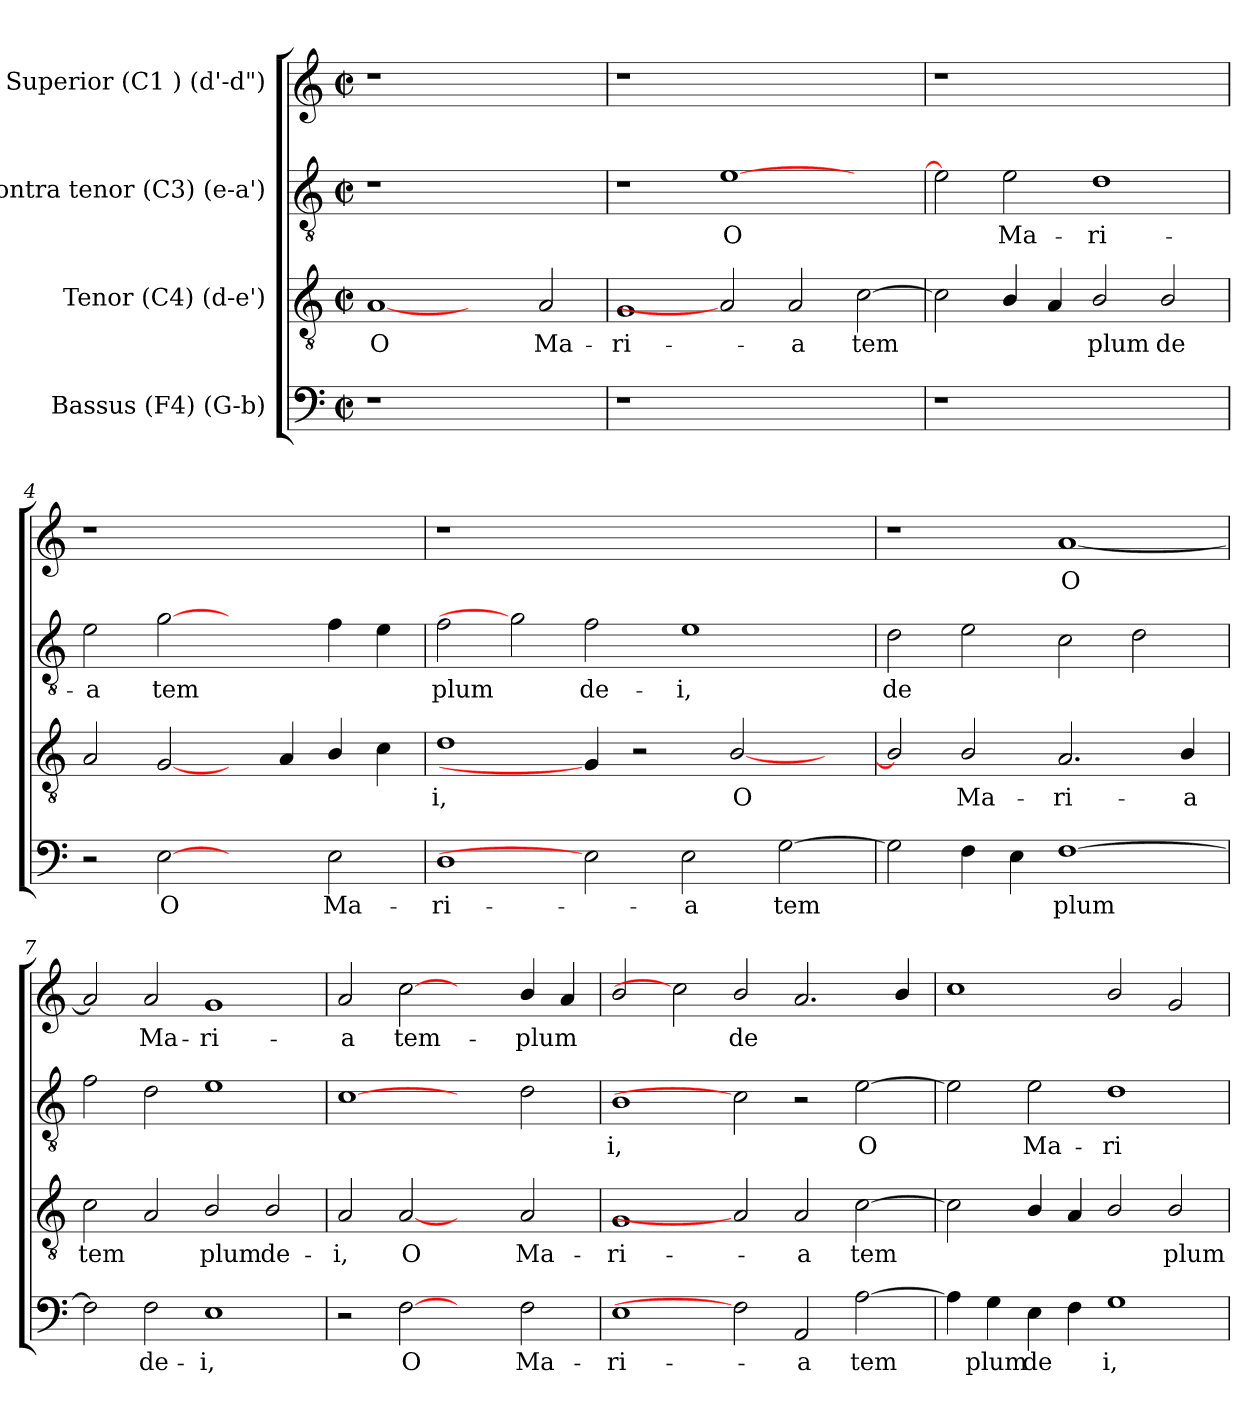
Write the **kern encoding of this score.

**kern	**text	**kern	**text	**kern	**text	**kern	**text
*part4	*part4	*part3	*part3	*part2	*part2	*part1	*part1
*staff4	*staff4	*staff3	*staff3	*staff2	*staff2	*staff1	*staff1
*I"Bassus (F4)  (G-b)	*	*I"Tenor (C4)  (d-e')	*	*I"Contra tenor (C3)  (e-a')	*	*I"Superior (C1 )  (d'-d")	*
!!LO:PB:g=z
*stria5	*	*stria5	*	*stria5	*	*stria5	*
*clefF4	*	*clefGv2	*	*clefGv2	*	*clefG2	*
*k[]	*	*k[]	*	*k[]	*	*k[]	*
*C:	*	*C:	*	*C:	*	*C:	*
*M2/2	*	*M2/2	*	*M2/2	*	*M2/2	*
*met(c|)	*	*met(c|)	*	*met(c|)	*	*met(c|)	*
=1	=1	=1	=1	=1	=1	=1	=1
!	!	!	!LO:LY:b:cj	!	!	!	!
1r	.	[1A	O	1r	.	1r	.
1ryy	.	2ryy	.	1ryy	.	1ryy	.
!	!	!	!LO:LY:b:cj	!	!	!	!
.	.	2A/	Ma-	.	.	.	.
=2	=2	=2	=2	=2	=2	=2	=2
!	!	!	!LO:LY:b:cj	!	!	!	!
1r	.	1G	-ri-	1r	.	1r	.
!	!	!	!	!	!LO:LY:b:cj	!	!
1.ryy	.	2A]	.	[>1e	O	1.ryy	.
!	!	!	!LO:LY:b:cj	!	!	!	!
.	.	2A/	-a	.	.	.	.
!	!	!	!LO:LY:b:cj	!	!	!	!
.	.	[>2c\	tem-	2ryy	.	.	.
=3	=3	=3	=3	=3	=3	=3	=3
!	!	!	!LO:LY:b:cj	!	!LO:LY:b:cj	!	!
1r	.	2c\]	--	2e\]	.	1r	.
!	!	!	!LO:LY:b:cj	!	!LO:LY:b:cj	!	!
.	.	4B/	--	2e\	Ma-	.	.
!	!	!	!LO:LY:b:cj	!	!	!	!
.	.	4A/	--	.	.	.	.
!	!	!	!LO:LY:b:cj	!	!LO:LY:b:cj	!	!
1ryy	.	2B/	-plum	1d	-ri-	1ryy	.
!	!	!	!LO:LY:b:cj	!	!	!	!
.	.	2B/	de-	.	.	.	.
=4	=4	=4	=4	=4	=4	=4	=4
!	!	!	!LO:LY:b:cj	!	!LO:LY:b:cj	!	!
2r	.	2A/	--	2e\	-a	1r	.
!	!LO:LY:b:cj	!	!LO:LY:b:cj	!	!LO:LY:b:cj	!	!
[2E	O	[2G/	--	[2g	tem-	.	.
2ryy	.	4ryy	.	2ryy	.	1ryy	.
!	!	!	!LO:LY:b:cj	!	!	!	!
.	.	4A/	--	.	.	.	.
!	!LO:LY:b:cj	!	!LO:LY:b:cj	!	!LO:LY:b:cj	!	!
2E\	Ma-	4B/	--	4f\	--	.	.
!	!	!	!LO:LY:b:cj	!	!LO:LY:b:cj	!	!
.	.	4c\	--	4e\	--	.	.
!!LO:LB:g=z
=5	=5	=5	=5	=5	=5	=5	=5
!	!LO:LY:b:cj	!	!LO:LY:b:cj	!	!LO:LY:b:cj	!	!
1D	-ri-	1d	-i,	2f\	-plum	1r	.
.	.	.	.	2g]	.	.	.
!	!	!	!	!	!LO:LY:b:cj	!	!
2E]	.	4G/]	.	2f\	de-	1.ryy	.
.	.	2r	.	.	.	.	.
!	!LO:LY:b:cj	!	!	!	!LO:LY:b:cj	!	!
2E\	-a	.	.	1e	-i,	.	.
!	!	!	!LO:LY:b:cj	!	!	!	!
.	.	[<2B/	O	.	.	.	.
!	!LO:LY:b:cj	!	!	!	!	!	!
[>2G\	tem-	.	.	.	.	.	.
.	.	4ryy	.	.	.	.	.
=6	=6	=6	=6	=6	=6	=6	=6
!	!LO:LY:b:cj	!	!LO:LY:b:cj	!	!LO:LY:b:cj	!	!
2G\]	--	2B/]	.	2d\	de-	1r	.
!	!LO:LY:b:cj	!	!LO:LY:b:cj	!	!LO:LY:b:cj	!	!
4F\	--	2B/	Ma-	2e\	--	.	.
!	!LO:LY:b:cj	!	!	!	!	!	!
4E\	--	.	.	.	.	.	.
!	!LO:LY:b:cj	!	!LO:LY:b:cj	!	!LO:LY:b:cj	!	!LO:LY:b:cj
[>1F	-plum	2.A/	-ri-	2c\	--	[<1a	O
!	!	!	!	!	!LO:LY:b:cj	!	!
.	.	.	.	2d\	--	.	.
!	!	!	!LO:LY:b:cj	!	!	!	!
.	.	4B/	-a	.	.	.	.
=7	=7	=7	=7	=7	=7	=7	=7
!	!LO:LY:b:cj	!	!LO:LY:b:cj	!	!LO:LY:b:cj	!	!LO:LY:b:cj
2F\]	.	2c\	tem-	2f\	--	2a/]	.
!	!LO:LY:b:cj	!	!LO:LY:b:cj	!	!LO:LY:b:cj	!	!LO:LY:b:cj
2F\	de-	2A/	--	2d\	--	2a/	Ma-
!	!LO:LY:b:cj	!	!LO:LY:b:cj	!	!LO:LY:b:cj	!	!LO:LY:b:cj
1E	-i,	2B/	-plum	1e	--	1g	-ri-
!	!	!	!LO:LY:b:cj	!	!	!	!
.	.	2B/	de-	.	.	.	.
=8	=8	=8	=8	=8	=8	=8	=8
!	!	!	!LO:LY:b:cj	!	!LO:LY:b:cj	!	!LO:LY:b:cj
2r	.	2A/	-i,	[1c	--	2a/	-a
!	!LO:LY:b:cj	!	!LO:LY:b:cj	!	!	!	!LO:LY:b:cj
[2F	O	[2A	O	.	.	[2cc	tem-
2ryy	.	2ryy	.	2ryy	.	2ryy	.
!	!LO:LY:b:cj	!	!LO:LY:b:cj	!	!LO:LY:b:cj	!	!LO:LY:b:cj
2F\	Ma-	2A/	Ma-	2d\	--	4b/	-plum
!	!	!	!	!	!	!	!LO:LY:b:cj
.	.	.	.	.	.	4a/	.
!!LO:LB:g=z
=9	=9	=9	=9	=9	=9	=9	=9
!	!LO:LY:b:cj	!	!LO:LY:b:cj	!	!LO:LY:b:cj	!	!LO:LY:b:cj
1E	-ri-	1G	-ri-	1B	-i,	2b/	.
.	.	.	.	.	.	2cc]	.
!	!	!	!	!	!	!	!LO:LY:b:cj
2F]	.	2A]	.	2c]	.	2b/	de-
!	!LO:LY:b:cj	!	!LO:LY:b:cj	!	!	!	!LO:LY:b:cj
2AA/	-a	2A/	-a	2r	.	2.a/	--
!	!LO:LY:b:cj	!	!LO:LY:b:cj	!	!LO:LY:b:cj	!	!
[>2A\	tem-	[>2c\	tem-	[>2e\	O	.	.
!	!	!	!	!	!	!	!LO:LY:b:cj
.	.	.	.	.	.	4b/	--
=10	=10	=10	=10	=10	=10	=10	=10
!	!LO:LY:b:cj	!	!LO:LY:b:cj	!	!LO:LY:b:cj	!	!LO:LY:b:cj
4A\]	--	2c\]	--	2e\]	.	1cc	--
!	!LO:LY:b:cj	!	!	!	!	!	!
4G\	-plum	.	.	.	.	.	.
!	!LO:LY:b:cj	!	!LO:LY:b:cj	!	!LO:LY:b:cj	!	!
4E\	de-	4B/	--	2e\	Ma-	.	.
!	!LO:LY:b:cj	!	!LO:LY:b:cj	!	!	!	!
4F\	--	4A/	--	.	.	.	.
!	!LO:LY:b:cj	!	!LO:LY:b:cj	!	!LO:LY:b:cj	!	!LO:LY:b:cj
1G	-i,	2B/	--	1d	-ri-	2b/	--
!	!	!	!LO:LY:b:cj	!	!	!	!LO:LY:b:cj
.	.	2B/	-plum	.	.	2g/	--
=	=	=	=	=	=	=	=
*-	*-	*-	*-	*-	*-	*-	*-
